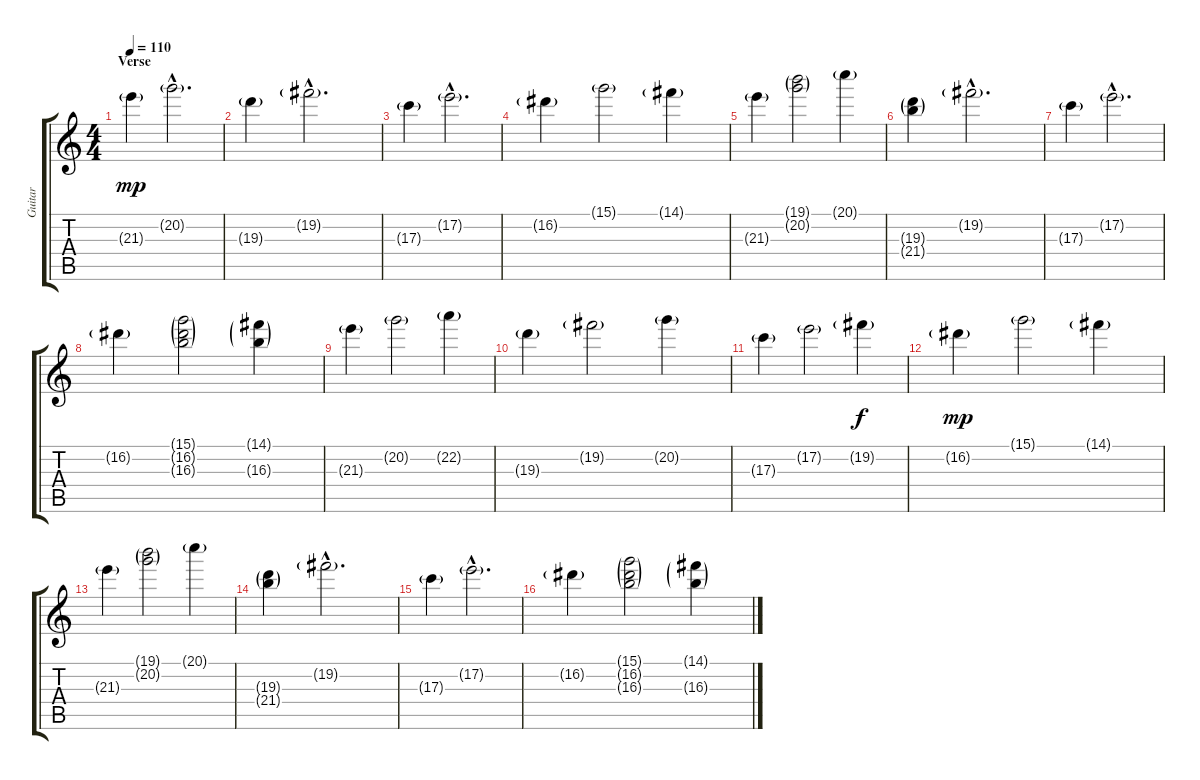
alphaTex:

\track ("Guitar" "Guitar") {instrument electricguitarjazz}
\staff {score tabs}
\tuning (E4 B3 G3 D3 A2 E2) {hide}
\ts (4 4)
\section ("" "Verse")
\tempo 110
\clef g2
\ks c
21.3{g}.4{dy mp volume 13} 20.2{g hac}.2{d} |
19.3{g}.4 19.2{g hac}.2{d} |
17.3{g}.4 17.2{g hac}.2{d} |
16.2{g}.4 15.1{g}.2 14.1{g}.4 |
21.3{g}.4 (19.1{g} 20.2{g}).2 20.1{g}.4 |
(19.3{g} 21.4{g}).4 19.2{g hac}.2{d} |
17.3{g}.4 17.2{g hac}.2{d} |
16.2{g}.4 (15.1{g} 16.2{g} 16.3{g}).2 (14.1{g} 16.3{g}).4 |
21.3{g}.4 20.2{g}.2 22.2{g}.4 |
19.3{g}.4 19.2{g}.2 20.2{g}.4 |
17.3{g}.4 17.2{g}.2 19.2{g}.4{dy f} |
16.2{g}.4{dy mp} 15.1{g}.2 14.1{g}.4 |
21.3{g}.4 (19.1{g} 20.2{g}).2 20.1{g}.4 |
(19.3{g} 21.4{g}).4 19.2{g hac}.2{d} |
17.3{g}.4 17.2{g hac}.2{d} |
16.2{g}.4 (15.1{g} 16.2{g} 16.3{g}).2 (14.1{g} 16.3{g}).4
